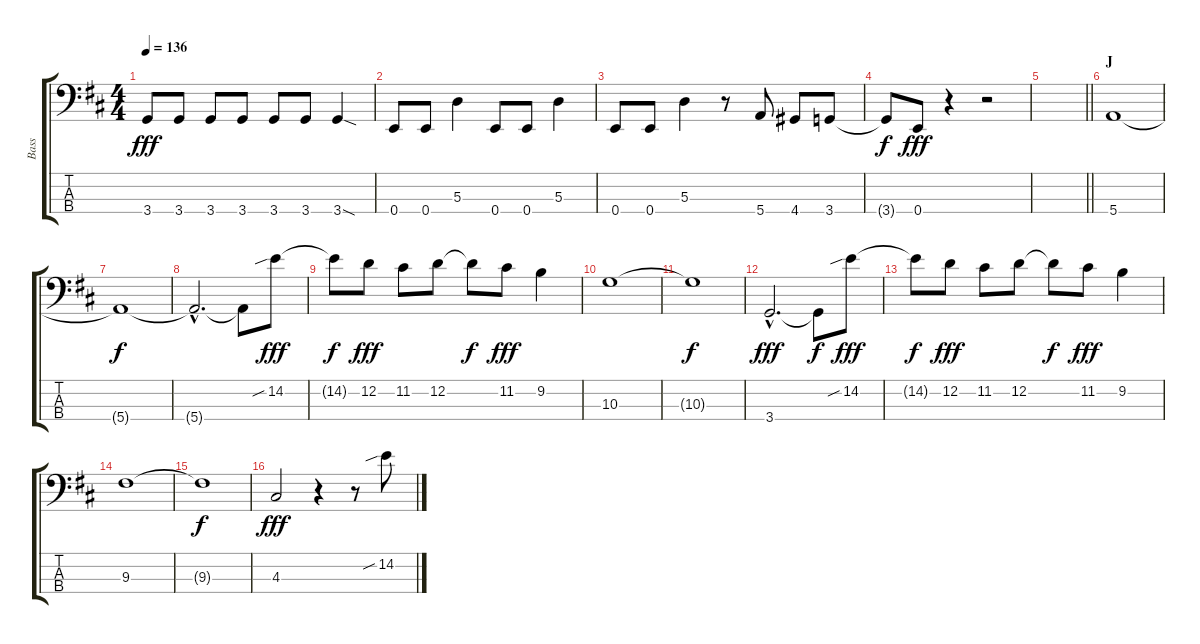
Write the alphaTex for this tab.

\track ("Bass" "Bass") {instrument electricbassfinger}
\staff {score tabs}
\tuning (G2 D2 A1 E1) {hide}
\ts (4 4)
\tempo 136
\clef f4
\ks d
3.4.8{dy fff} 3.4.8 3.4.8 3.4.8 3.4.8 3.4.8 3.4{sod}.4 |
0.4.8 0.4.8 5.3.4 0.4.8 0.4.8 5.3.4 |
0.4.8 0.4.8 5.3.4 r.8 5.4.8 4.4.8 3.4.8 |
3.4{t}.8{dy f} 0.4.8{dy fff} r.4 r.2 |
\barLineRight lightlight
|
\section ("" "J")
5.4.1 |
5.4{t}.1{dy f} |
5.4{hac t}.2{d} 5.4{t}.8 14.2{sib}.8{dy fff} |
14.2{t}.8{dy f} 12.2.8{dy fff} 11.2.8 12.2.8 12.2{t}.8{dy f} 11.2.8{dy fff} 9.2.4 |
10.3.1 |
10.3{t}.1{dy f} |
3.4{hac}.2{d dy fff} 3.4{t}.8{dy f} 14.2{sib}.8{dy fff} |
14.2{t}.8{dy f} 12.2.8{dy fff} 11.2.8 12.2.8 12.2{t}.8{dy f} 11.2.8{dy fff} 9.2.4 |
9.3.1 |
9.3{t}.1{dy f} |
4.3.2{dy fff} r.4 r.8 14.2{sib}.8
